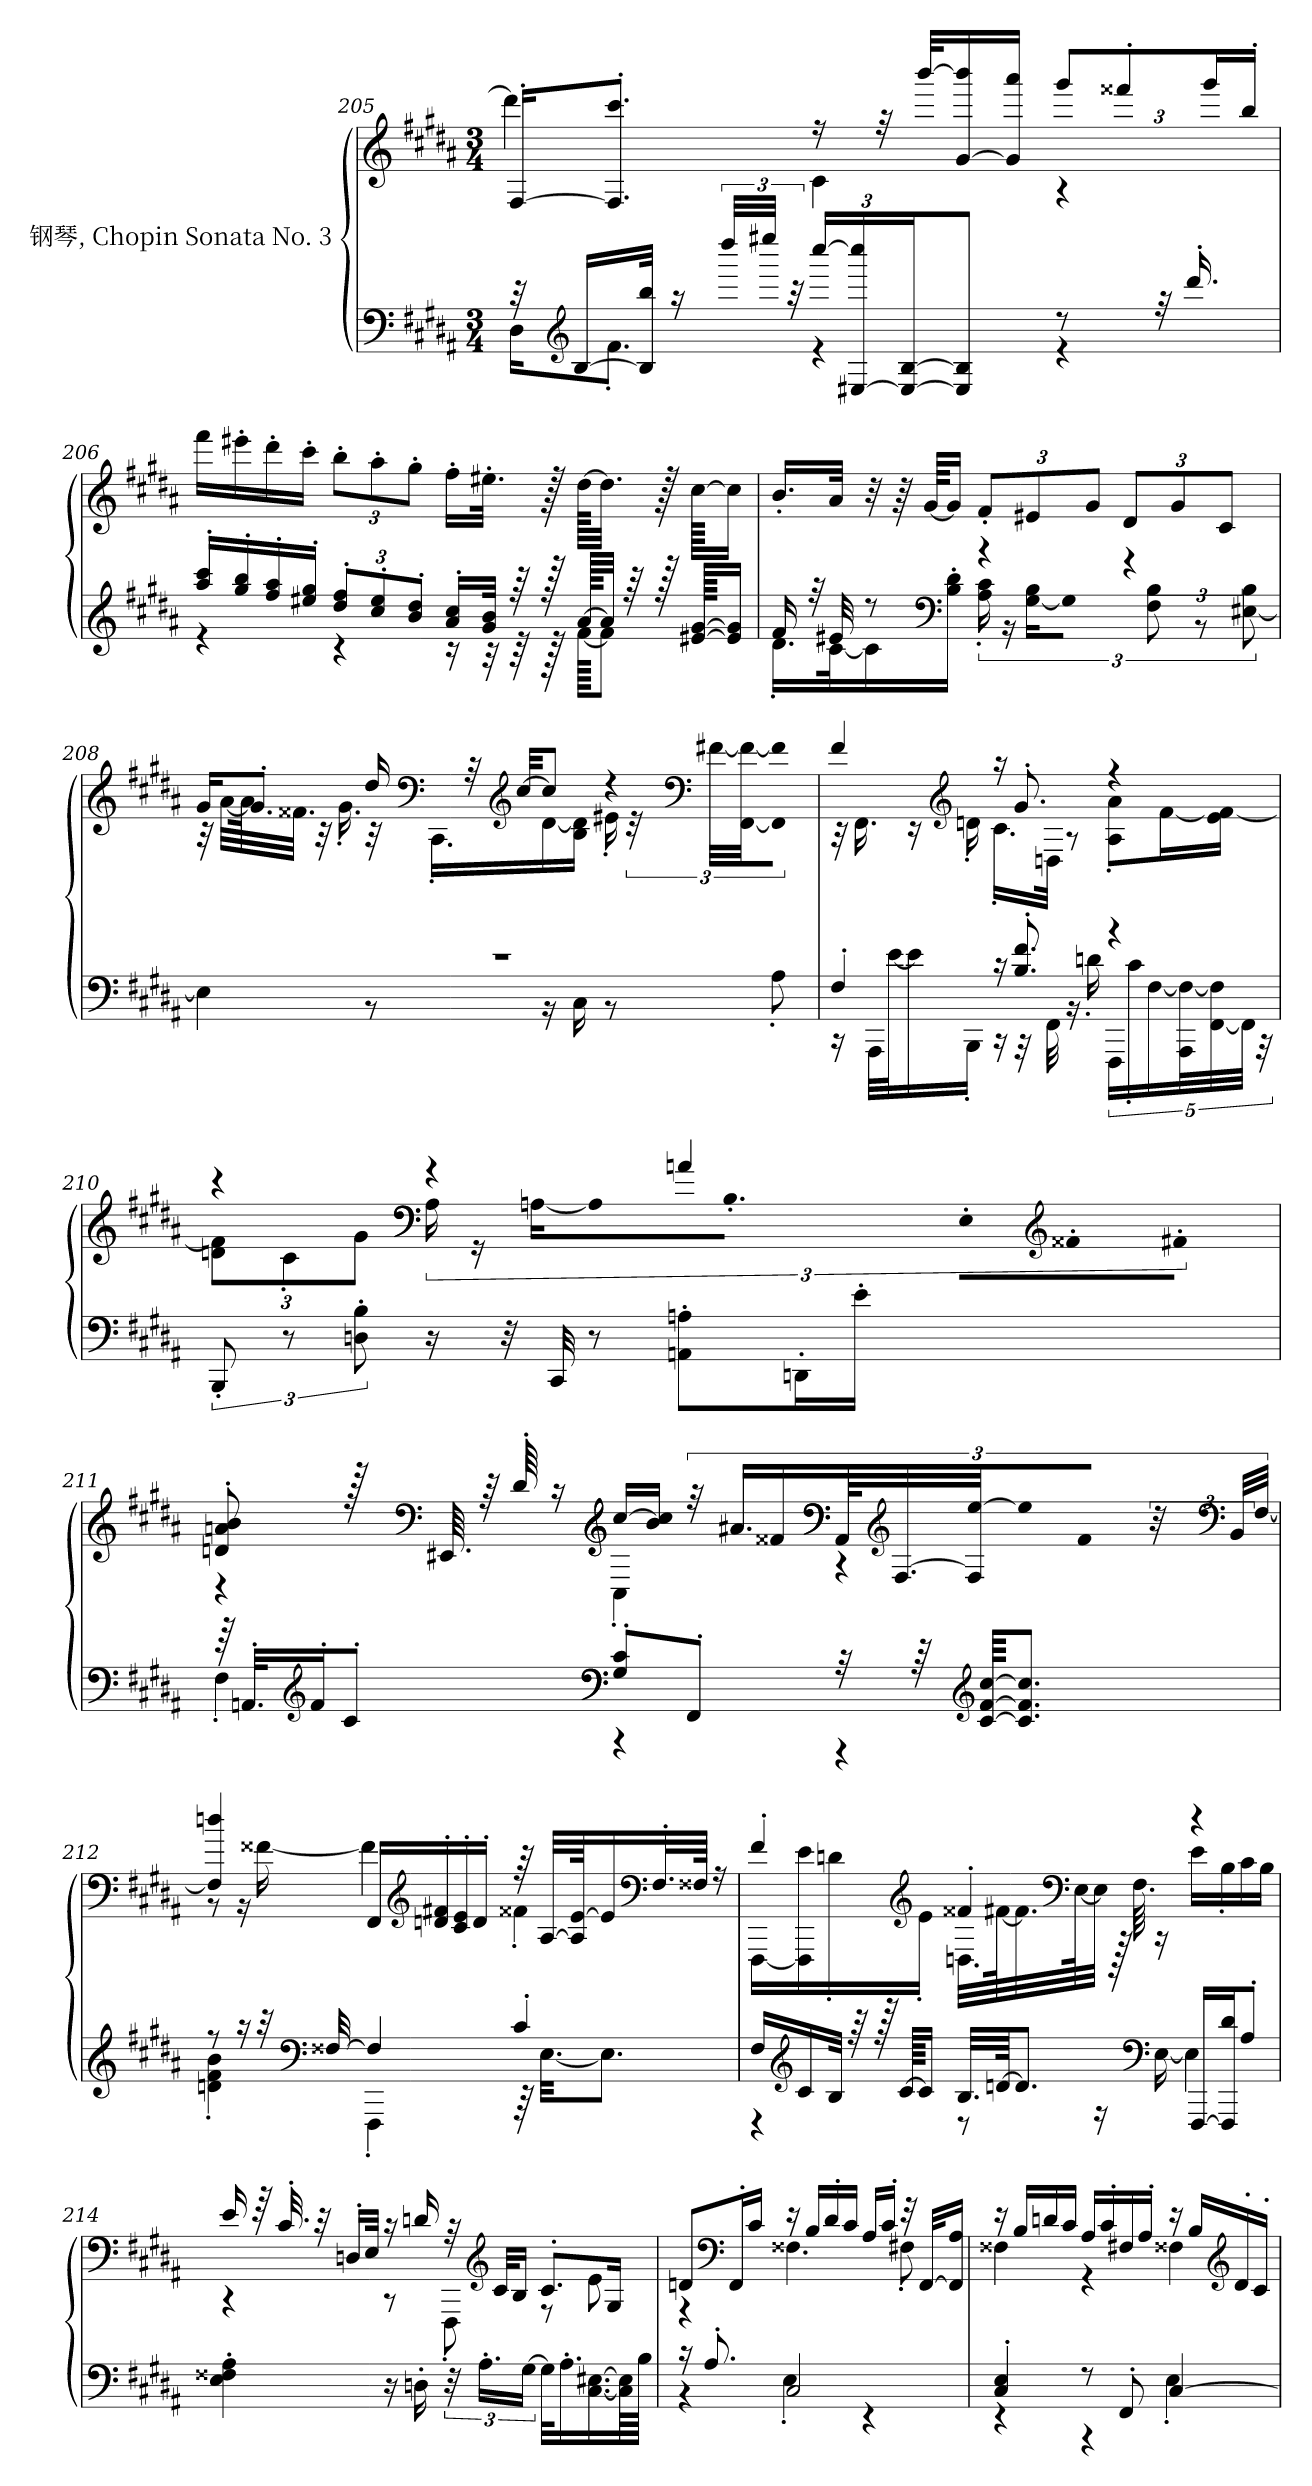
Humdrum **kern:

**kern	**kern
*part1	*part1
*staff2	*staff1
*I"钢琴, Chopin Sonata No. 3	*
!!LO:LB:g=z
*clefF4	*clefG2
*k[f#c#g#d#a#]	*k[f#c#g#d#a#]
*M3/4	*M3/4
=205	=205
*^	*^
32r	16D#\KL	[16F#'/KL	4ddd#\]
*clefG2	*	*	*
[16B/LL	.	.	.
.	8.f#'\J	8.F#/]' 8.ccc#/'J	.
32B/] 32bb/JJk	.	.	.
16r	.	.	.
48dddd#/LLL	.	.	.
48eeee#X/JJJ	.	.	.
48r	.	.	.
*Xbrackettup	*	*	*
[24cccc#/LL	4r	16r	4c#\
[24E#X/ 24cccc#/]	.	.	.
.	.	32r	.
24E#/_ [24B/J	.	.	.
.	.	[32bbb/KLL	.
8E#/] 8B/]J	.	[16g#/ 16bbb/]	.
.	.	16g#/] 16aaa#/JJ	.
*	*	*Xbrackettup	*
8r	4r	12ggg#/L	4r
.	.	12fff##X'/	.
32r	.	.	.
16.ddd#'/	.	.	.
.	.	24ggg#/L	.
.	.	24bb'/JJ	.
*	*	*v	*v
!!LO:LB:g=z
=206	=206	=206
16aa#/' 16ccc#/'LL	4r	16fff#\LL
16gg#/' 16bb/'	.	16eee#X'\
16ff#/' 16aa#/'	.	16ddd#'\
16ee#X/' 16gg#/'JJ	.	16ccc#'\JJ
12dd#/' 12ff#/'L	4r	12bb'\L
12cc#/' 12ee#/'	.	12aa#'\
12b/' 12dd#/'J	.	12gg#'\J
16a#/' 16cc#/'LL	16r	16ff#'\LL
32g#/ 32b/JJk	32r	32.ee#X'\JJk
64r	64r	.
128r	128r	128r
[128a#/KKLLL	[128f#\KKKKL	[128dd#\KKLLL
32a#/JJJ]	8f#\J]	32.dd#\JJJ]
64r	.	.
128r	.	128r
[128e#X/ [128g#/KKKLL	.	[128cc#\KKKLL
16e#/] 16g#/]JJ	.	16cc#\JJ]
=207	=207	=207
16f#/	16.d#'\LL	16.b'/LL
32r	.	.
32e#X/	[32c#\K	32a#/JJk
8r	16c#\]	32r
.	.	64r
.	.	[64g#/KKLL
*clefF4	*	*
.	16B\' 16d#\'JJ	16g#/JJ]
*	*brackettup	*
4r	24A#\' 24c#\'	12f#'/L
.	24r	.
.	[24G#\ 24B\KL	12e#X/
.	8G#\J]	.
.	.	12g#/J
4r	12F#\ 12B\	12d#/L
.	12r	12g#/
.	[12E#X\ 12B\	12c#/J
!!LO:LB:g=z
=208	=208	=208
*	*	*^
2.r	4E#\]	16g#/KL	32r
.	.	.	[32a#\LLL
.	.	8.g#'/J	64a#\K]
.	.	.	32.f##X\JJJ
.	.	.	32r
.	.	.	16.g#'\
.	8r	16dd#/	32r
*	*	*clefF4	*
.	.	.	16.CC#'\LL
.	.	32r	.
*	*	*clefG2	*
.	.	[32cc#/KKL	.
.	16r	8cc#/J]	[16d#\
.	16C#\	.	16B\ 16d#\]JJ
.	8r	4r	16e#X'\
*	*	*	*brackettup
.	.	.	48r
*	*	*clefF4	*
.	.	.	[48f#X\LLL
.	.	.	[48FF#\ 48f#\_JJ
.	8A#'\	.	8FF#\] 8f#\]J
!!LO:LB:g=z	!!
=209	=209	=209	=209
4F#'/	16r	4f#/	32r
.	.	.	16.FF#\
.	32AAA#\LLL	.	.
.	[32e\J	.	.
.	16e\]	.	16r
*	*	*clefG2	*
.	16BBB'\JJ	.	16dn'\
16r	16r	16r	16.c#'\LL
8.B/' 8.f#/'	32r	8.g#'/	.
.	32FF#\	.	32Dn\JJk
.	16r	.	8r
.	16dn'\	.	.
4r	20FFF#\LL	4r	8A#\' 8a#\'L
.	20c#'\	.	.
.	[20F#\	.	.
.	.	.	[16f#\L
.	40AAA#\ 40F#\_L	.	.
.	[40FF#\ 40F#\]	.	.
.	.	.	16e\ 16f#\_JJ
.	40FF#\JJJ]	.	.
.	40r	.	.
*v	*v	*	*
!!LO:LB:g=z	!!
=210	=210	=210
*	*	*Xbrackettup
12BBB'/	4r	12dn\ 12f#\]L
12r	.	12c#'\
12Dn\' 12B\'	.	12g#\J
*	*clefF4	*
*	*	*brackettup
16r	4r	24A#\
.	.	24r
32r	.	.
.	.	[24An\LL
32CC#/	.	.
8r	.	32A\K]
.	.	16.B'\JJ
8AAn\' 8An\'L	4an/	16E'\LL
*	*clefG2	*
.	.	16f##X'\J
16DDn'\L	.	8f#X'\J
16e'\JJ	.	.
!!LO:PB:g=z	!!
=211	=211	=211
*^	*	*
64r	4F#'\	8dn/' 8an/' 8b/'	4r
32.AAn'/KLL	.	.	.
*clefG2	*	*	*
16f#'/J	.	.	.
8c#'/J	.	128r	.
*	*	*clefF4	*
.	.	64.EE#X/	.
.	.	64r	.
.	.	64d'/	.
.	.	16r	.
*clefF4	*	*clefG2	*
8G#/' 8c#/'L	4r	[16cc#/LL	4C#'\
.	.	16b/ 16cc#/]JJ	.
8FF#'/J	.	48r	.
.	.	24.a#X/LL	.
.	.	24f##X/	.
*	*	*clefF4	*
*	*	*Xbrackettup	*
32r	4r	96AA#/KL	4r
*	*	*clefG2	*
.	.	[48.F#/	.
64r	.	.	.
.	.	48F#/] [48ee/J	.
*clefG2	*	*	*
[64c#/ [64f#/ [64cc#/KKKL	.	.	.
8.c#/] 8.f#/] 8.cc#/]J	.	16ee/]	.
.	.	16f##/JJ	.
*	*	*brackettup	*
.	.	48r	.
*	*	*clefF4	*
.	.	48BB/LLL	.
.	.	[48F#/JJJ	.
!!LO:LB:g=z	!!
=212	=212	=212	=212
8r	4dn\' 4f#\' 4b\'	4F#/] 4ddn/	8r
16r	.	.	16r
32r	.	.	[16f##X\
*clefF4	*	*	*
[32F##X/	.	.	.
4F##/]	4FFF#'\	16FF#/LL	4f##\]
*	*	*clefG2	*
.	.	16dn/' 16f#X/'	.
.	.	16c#/' 16e/'	.
.	.	16d'/JJ	.
4c#'/	64r	64r	4f##X'\
.	[32.E\KKL	[32A#/LLL	.
.	.	64A#/] [64e/JK	.
.	8.E\J]	16e/]	.
*	*	*clefF4	*
.	.	32.F#'/L	.
.	.	64F##X/JJJk	.
.	.	16r	.
!!LO:LB:g=z	!!
=213	=213	=213	=213
16F#/LL	4r	4f#'/	[16FFF#\LL
*clefG2	*	*	*
16c#/	.	.	16FFF#\] 16e\
32B/JJk	.	.	16dn'\
64r	.	.	.
128r	.	.	.
[128c#/KKKLL	.	.	.
*	*	*clefG2	*
16c#/JJ]	.	.	16e'\JJ
32.B/LLL	8r	4f##X'/	32.Dn\LLL
[64dn/JJK	.	.	[64f#X\K
8.d/J]	.	.	32.f#\]
*	*	*clefF4	*
.	.	.	[64E\K
.	16r	.	32E\JJJ]
.	.	.	128r
.	.	.	64.F#\
*clefF4	*	*	*
.	[16E\	.	16r
[16FFF#/LL	4E\]	4r	16e\LL
16FFF#/] 16d/J	.	.	16B'\
8A#'/J	.	.	16c#\
.	.	.	16B\JJ
*v	*v	*	*
!!LO:LB:g=z	!!
=214	=214	=214
4E\' 4F##X\' 4A#\'	16e/	4r
.	64r	.
.	32.c#'/	.
.	32r	.
.	16Dn'/LL	.
.	32E/JJk	.
16r	16r	8r
16Dn'\	16dn/	.
48r	32r	8FFF#'\
24.A#'\LL	.	.
*	*clefG2	*
.	32c#/KLL	.
.	16B/JJ	.
[24G#\JJ	.	.
32G#\KLL]	8.c#'/L	8r
16.A#'\	.	.
[16.C#\ [16.E#X\	.	8e\
.	16G#/Jk	.
64C#\] 64E#\]LL	.	.
64B\JJJJ	.	.
=215	=215	=215
*^	*	*
16r	4r	8dn/L	4r
8.A#'/	.	.	.
*	*	*clefF4	*
.	.	16FF#'/L	.
.	.	16c#/JJ	.
2C#/	4E'\	16r	4.F##X\
.	.	16B/LL	.
.	.	16d'/	.
.	.	16c#/JJ	.
.	4r	16A#/LL	.
.	.	16c#'/JJ	.
.	.	32r	8F#X'\
.	.	[32FF#/KLL	.
.	.	16FF#/] 16A#/JJ	.
!!LO:LB:g=z	!!
=216	=216	=216	=216
4C#/' 4E/'	4r	16r	4F##X\
.	.	16B/LL	.
.	.	16dn/	.
.	.	16c#/JJ	.
8r	4r	16A#/LL	4r
.	.	16c#'/	.
8FF#'/	.	16F#X/	.
.	.	16A#'/JJ	.
[4C#/	4E'\	16r	4F##X\
.	.	16B/LL	.
*	*	*clefG2	*
.	.	16d'/	.
.	.	16c#'/JJ	.
*v	*v	*	*
*	*v	*v
=	=
*-	*-
